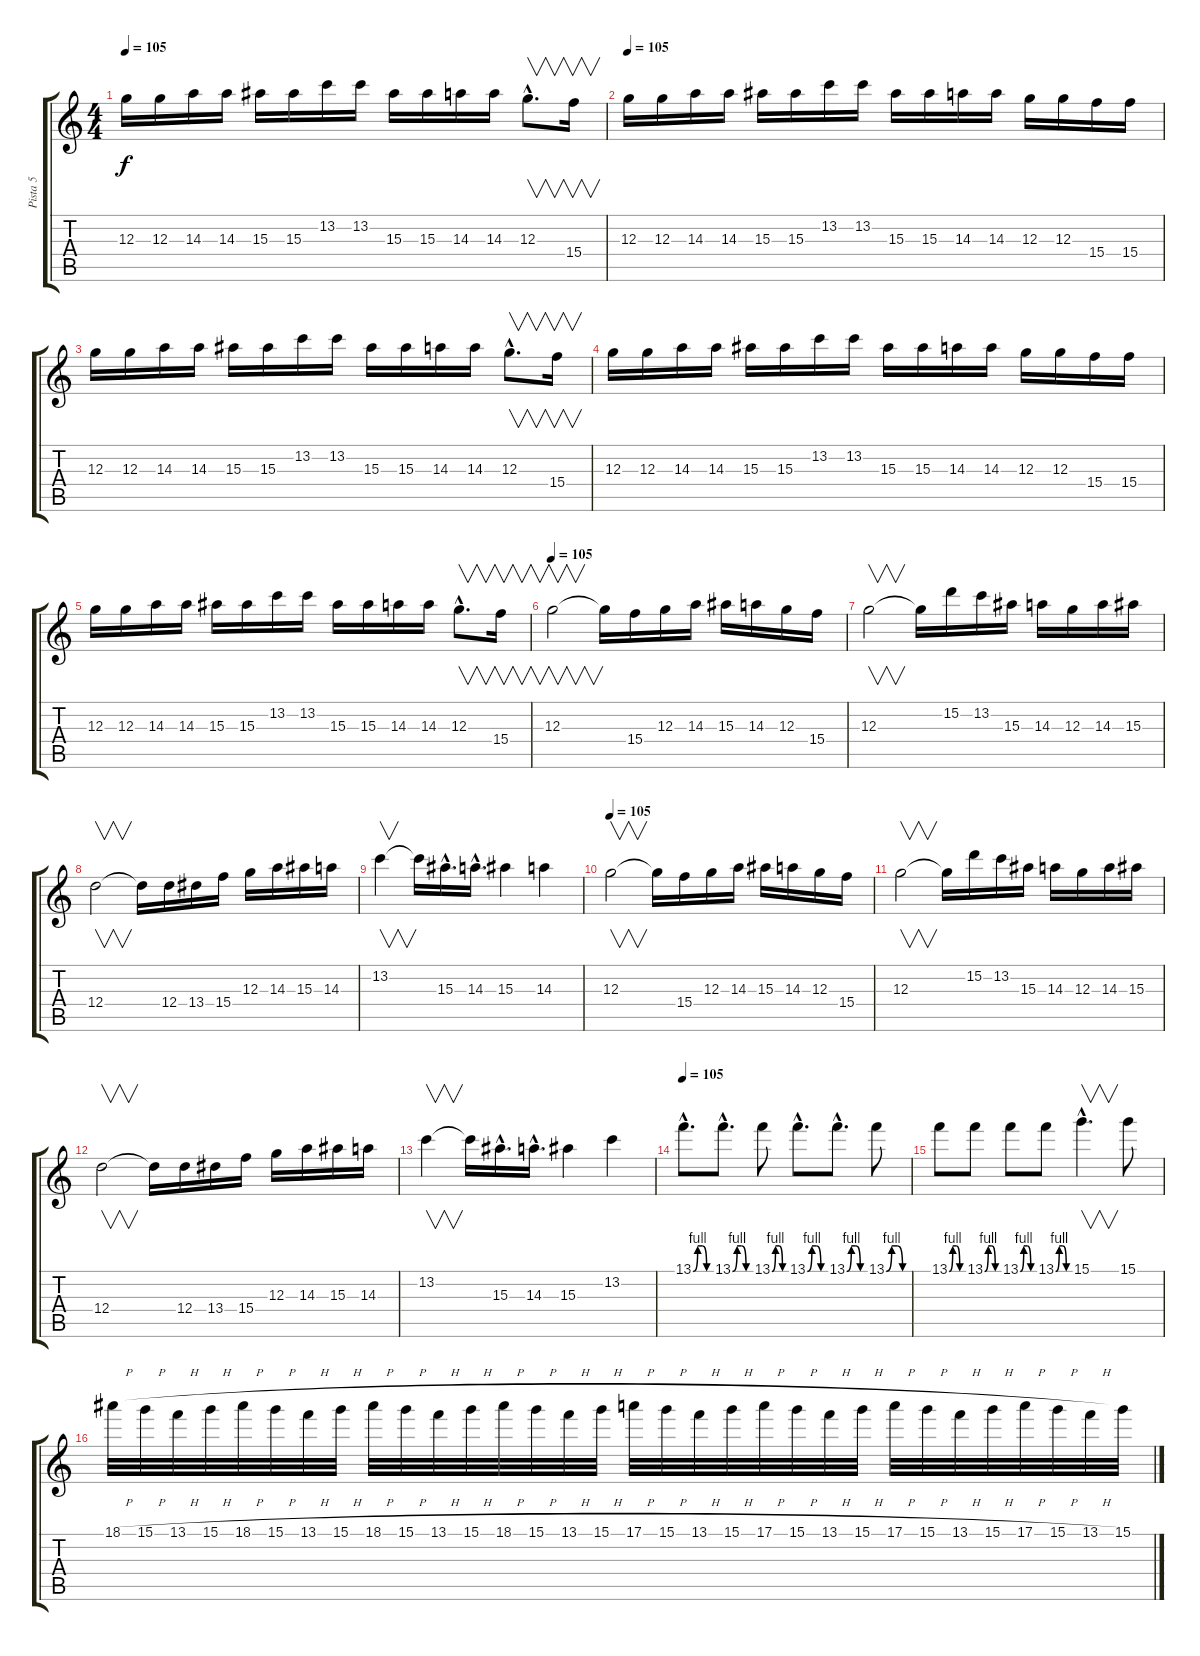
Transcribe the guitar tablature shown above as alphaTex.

\track ("Pista 5" "Pista 5") {instrument overdrivenguitar}
\staff {score tabs}
\tuning (E4 B3 G3 D3 A2 E2) {hide}
\ts (4 4)
\tempo 105
\clef g2
\ks c
12.3.16{dy f} 12.3.16 14.3.16 14.3.16 15.3.16 15.3.16 13.2.16 13.2.16 15.3.16 15.3.16 14.3.16 14.3.16 12.3{hac}.8{v d} 15.4.16{v} |
\tempo 105
12.3.16 12.3.16 14.3.16 14.3.16 15.3.16 15.3.16 13.2.16 13.2.16 15.3.16 15.3.16 14.3.16 14.3.16 12.3.16 12.3.16 15.4.16 15.4.16 |
12.3.16 12.3.16 14.3.16 14.3.16 15.3.16 15.3.16 13.2.16 13.2.16 15.3.16 15.3.16 14.3.16 14.3.16 12.3{hac}.8{v d} 15.4.16{v} |
12.3.16 12.3.16 14.3.16 14.3.16 15.3.16 15.3.16 13.2.16 13.2.16 15.3.16 15.3.16 14.3.16 14.3.16 12.3.16 12.3.16 15.4.16 15.4.16 |
12.3.16 12.3.16 14.3.16 14.3.16 15.3.16 15.3.16 13.2.16 13.2.16 15.3.16 15.3.16 14.3.16 14.3.16 12.3{hac}.8{v d} 15.4.16{v} |
\tempo 105
12.3.2{v volume 13} 12.3{t}.16 15.4.16 12.3.16 14.3.16 15.3.16 14.3.16 12.3.16 15.4.16 |
12.3.2{v} 12.3{t}.16 15.2.16 13.2.16 15.3.16 14.3.16 12.3.16 14.3.16 15.3.16 |
12.4.2{v} 12.4{t}.16 12.4.16 13.4.16 15.4.16 12.3.16 14.3.16 15.3.16 14.3.16 |
13.2.4{v} 13.2{t}.16 15.3{hac}.16{d} 14.3{hac}.16{d} 15.3.4 14.3.4 |
\tempo 105
12.3.2{v} 12.3{t}.16 15.4.16 12.3.16 14.3.16 15.3.16 14.3.16 12.3.16 15.4.16 |
12.3.2{v} 12.3{t}.16 15.2.16 13.2.16 15.3.16 14.3.16 12.3.16 14.3.16 15.3.16 |
12.4.2{v} 12.4{t}.16 12.4.16 13.4.16 15.4.16 12.3.16 14.3.16 15.3.16 14.3.16 |
13.2.4{v} 13.2{t}.16 15.3{hac}.16{d} 14.3{hac}.16{d} 15.3.4 13.2.4 |
\tempo 105
13.1{be (custom 0 0 15 4 30 4 45 0 60 0) hac}.8{d} 13.1{be (custom 0 0 15 4 30 4 45 0 60 0) hac}.8{d} 13.1{be (custom 0 0 15 4 30 4 45 0 60 0)}.8 13.1{be (custom 0 0 15 4 30 4 45 0 60 0) hac}.8{d} 13.1{be (custom 0 0 15 4 30 4 45 0 60 0) hac}.8{d} 13.1{be (custom 0 0 15 4 30 4 45 0 60 0)}.8 |
13.1{be (custom 0 0 15 4 30 4 45 0 60 0)}.8 13.1{be (custom 0 0 15 4 30 4 45 0 60 0)}.8 13.1{be (custom 0 0 15 4 30 4 45 0 60 0)}.8 13.1{be (custom 0 0 15 4 30 4 45 0 60 0)}.8 15.1{hac}.4{v d} 15.1.8 |
18.1{h}.32 15.1{h}.32 13.1{h}.32 15.1{h}.32 18.1{h}.32 15.1{h}.32 13.1{h}.32 15.1{h}.32 18.1{h}.32 15.1{h}.32 13.1{h}.32 15.1{h}.32 18.1{h}.32 15.1{h}.32 13.1{h}.32 15.1{h}.32 17.1{h}.32 15.1{h}.32 13.1{h}.32 15.1{h}.32 17.1{h}.32 15.1{h}.32 13.1{h}.32 15.1{h}.32 17.1{h}.32 15.1{h}.32 13.1{h}.32 15.1{h}.32 17.1{h}.32 15.1{h}.32 13.1{h}.32 15.1.32
